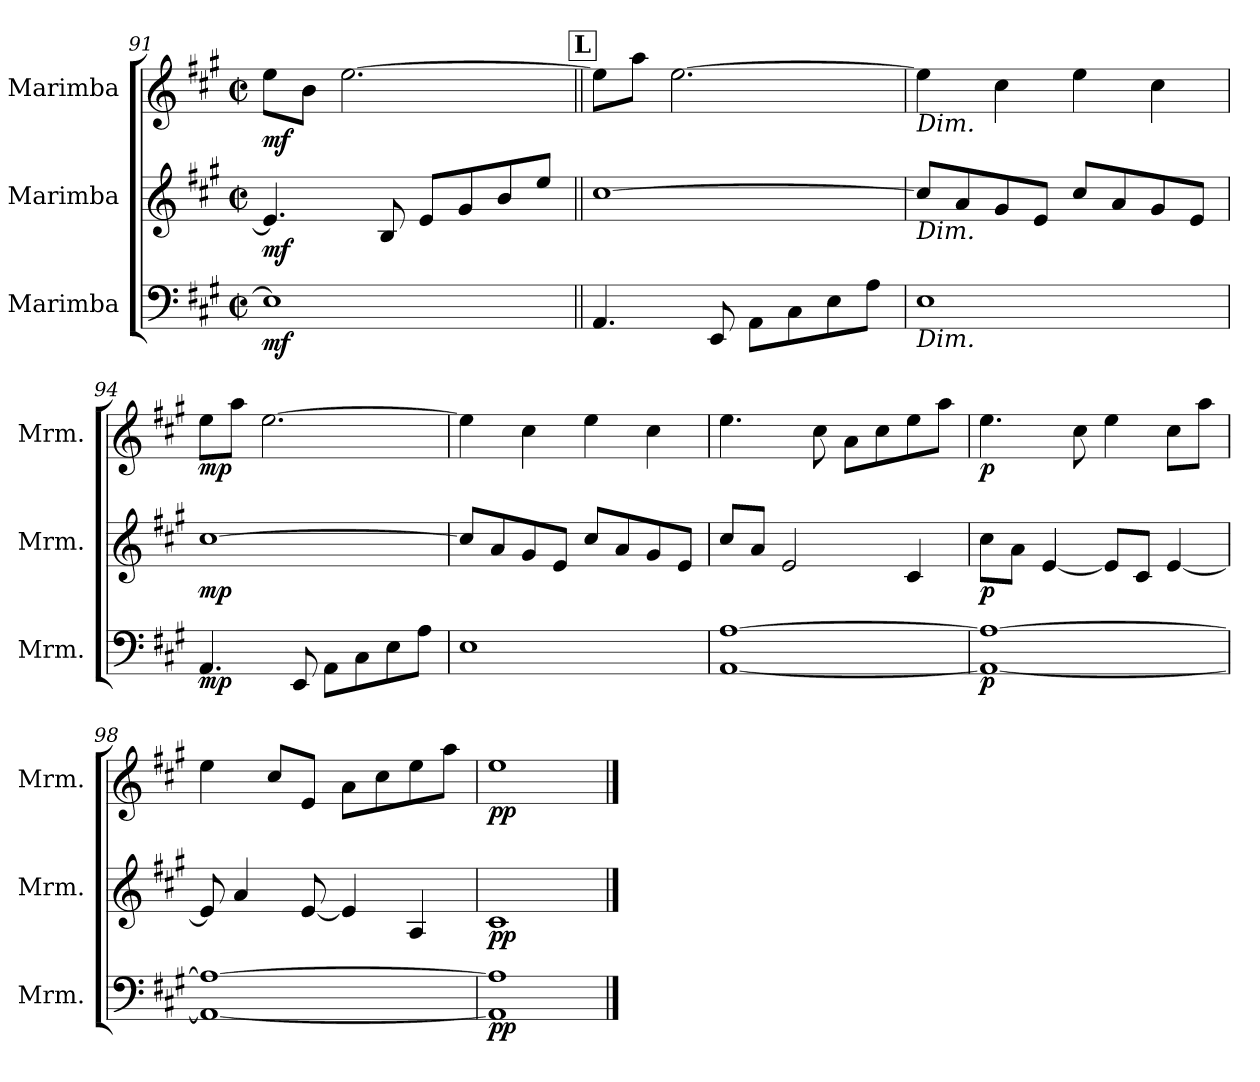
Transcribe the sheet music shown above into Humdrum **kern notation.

**kern	**dynam	**kern	**dynam	**kern	**dynam
*part3	*part3	*part2	*part2	*part1	*part1
*staff3	*staff3	*staff2	*staff2	*staff1	*staff1
*I"Marimba	*	*I"Marimba	*	*I"Marimba	*
*I'Mrm.	*	*I'Mrm.	*	*I'Mrm.	*
*clefF4	*	*clefG2	*	*clefG2	*
*k[f#c#g#]	*	*k[f#c#g#]	*	*k[f#c#g#]	*
*M2/2	*	*M2/2	*	*M2/2	*
*met(c|)	*	*met(c|)	*	*met(c|)	*
=91	=91	=91	=91	=91	=91
!	!LO:DY:b	!	!LO:DY:b	!	!LO:DY:b
1E]	mf	4.e/]	mf	8ee\L	mf
.	.	.	.	8b\J	.
.	.	.	.	[2.ee\	.
.	.	8B/	.	.	.
.	.	8e/L	.	.	.
.	.	8g#/	.	.	.
.	.	8b/	.	.	.
.	.	8ee/J	.	.	.
!!LO:REH:place=s1:a:B:fs=14:t=L
=92||	=92||	=92||	=92||	=92||	=92||
4.AA/	.	[1cc#	.	8ee\L]	.
.	.	.	.	8aa\J	.
.	.	.	.	[2.ee\	.
8EE/	.	.	.	.	.
8AA\L	.	.	.	.	.
8C#\	.	.	.	.	.
8E\	.	.	.	.	.
8A\J	.	.	.	.	.
=93	=93	=93	=93	=93	=93
!	!	!	!	!LO:TX:b:i:t=Dim.	!
!	!	!LO:TX:b:i:t=Dim.	!	!	!
!LO:TX:b:i:t=Dim.	!	!	!	!	!
1E	.	8cc#/L]	.	4ee\]	.
.	.	8a/	.	.	.
.	.	8g#/	.	4cc#\	.
.	.	8e/J	.	.	.
.	.	8cc#/L	.	4ee\	.
.	.	8a/	.	.	.
.	.	8g#/	.	4cc#\	.
.	.	8e/J	.	.	.
!!LO:LB:g=z
=94	=94	=94	=94	=94	=94
!	!LO:DY:b	!	!LO:DY:b	!	!LO:DY:b
4.AA/	mp	[1cc#	mp	8ee\L	mp
.	.	.	.	8aa\J	.
.	.	.	.	[2.ee\	.
8EE/	.	.	.	.	.
8AA\L	.	.	.	.	.
8C#\	.	.	.	.	.
8E\	.	.	.	.	.
8A\J	.	.	.	.	.
=95	=95	=95	=95	=95	=95
1E	.	8cc#/L]	.	4ee\]	.
.	.	8a/	.	.	.
.	.	8g#/	.	4cc#\	.
.	.	8e/J	.	.	.
.	.	8cc#/L	.	4ee\	.
.	.	8a/	.	.	.
.	.	8g#/	.	4cc#\	.
.	.	8e/J	.	.	.
=96	=96	=96	=96	=96	=96
*	*	*	*	*MM190	*
[1AA [1A	.	8cc#/L	.	4.ee\	.
.	.	8a/J	.	.	.
.	.	2e/	.	.	.
.	.	.	.	8cc#\	.
.	.	.	.	8a\L	.
.	.	.	.	8cc#\	.
.	.	4c#/	.	8ee\	.
.	.	.	.	8aa\J	.
=97	=97	=97	=97	=97	=97
*	*	*	*	*MM172	*
!	!LO:DY:b	!	!LO:DY:b	!	!LO:DY:b
1AA_ 1A_	p	8cc#\L	p	4.ee\	p
.	.	8a\J	.	.	.
.	.	[4e/	.	.	.
.	.	.	.	8cc#\	.
.	.	8e/L]	.	4ee\	.
.	.	8c#/J	.	.	.
.	.	[4e/	.	8cc#\L	.
.	.	.	.	8aa\J	.
=98	=98	=98	=98	=98	=98
*	*	*	*	*MM160	*
1AA_ 1A_	.	8e/]	.	4ee\	.
.	.	4a/	.	.	.
.	.	.	.	8cc#/L	.
.	.	[8e/	.	8e/J	.
*	*	*	*	*MM140	*
.	.	4e/]	.	8a\L	.
.	.	.	.	8cc#\	.
.	.	4A/	.	8ee\	.
*	*	*	*	*MM120	*
.	.	.	.	8aa\J	.
!!LO:LB:g=z
=99	=99	=99	=99	=99	=99
!	!LO:DY:b	!	!LO:DY:b	!	!LO:DY:b
1AA] 1A]	pp	1c#	pp	1ee	pp
==	==	==	==	==	==
*-	*-	*-	*-	*-	*-
